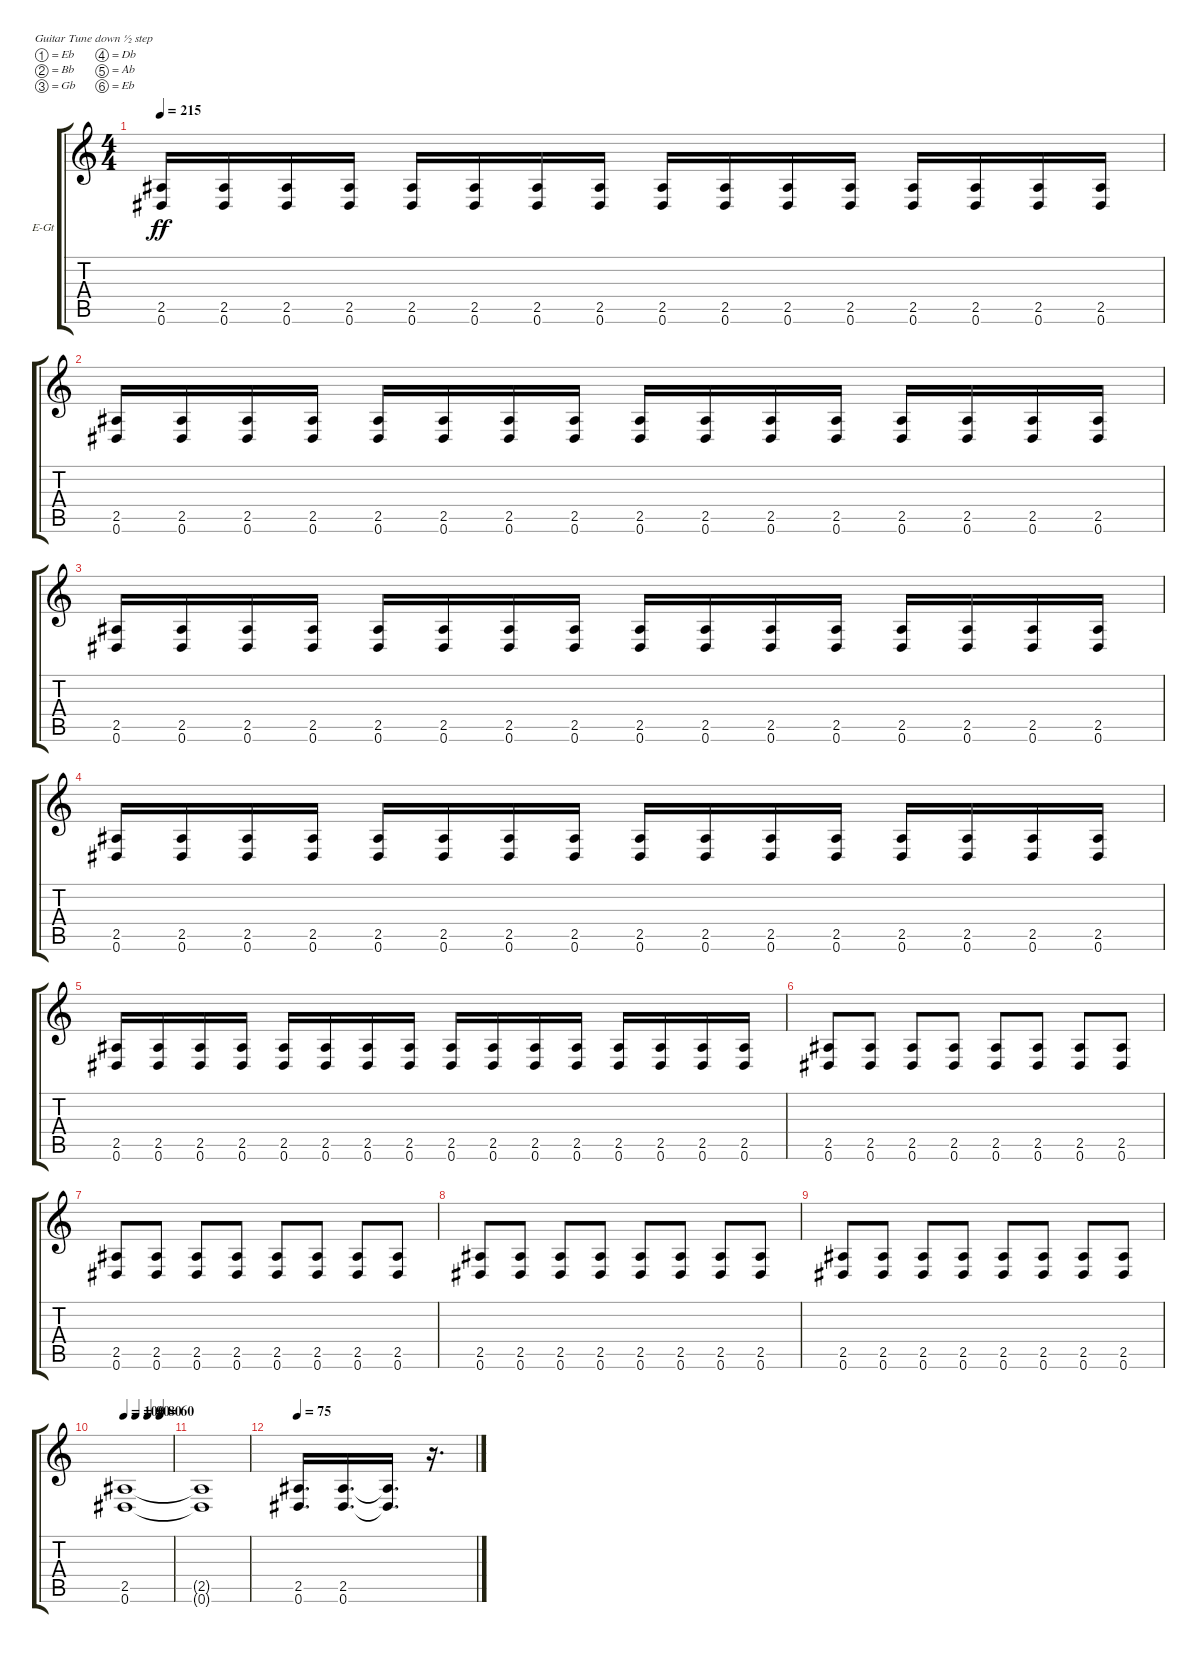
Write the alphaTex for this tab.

\bracketExtendMode groupsimilarinstruments
\firstSystemTrackNameOrientation horizontal
\otherSystemsTrackNameOrientation horizontal
\track ("left" "E-Gt") {instrument distortionguitar}
\staff {score tabs}
\tuning (Eb4 Bb3 Gb3 Db3 Ab2 Eb2)
\ts (4 4)
\tempo 215
\clef g2
\ks c
(0.6 2.5).16{dy ff} (0.6 2.5).16 (0.6 2.5).16 (0.6 2.5).16 (0.6 2.5).16 (0.6 2.5).16 (0.6 2.5).16 (0.6 2.5).16 (0.6 2.5).16 (0.6 2.5).16 (0.6 2.5).16 (0.6 2.5).16 (0.6 2.5).16 (0.6 2.5).16 (0.6 2.5).16 (0.6 2.5).16 |
(0.6 2.5).16 (0.6 2.5).16 (0.6 2.5).16 (0.6 2.5).16 (0.6 2.5).16 (0.6 2.5).16 (0.6 2.5).16 (0.6 2.5).16 (0.6 2.5).16 (0.6 2.5).16 (0.6 2.5).16 (0.6 2.5).16 (0.6 2.5).16 (0.6 2.5).16 (0.6 2.5).16 (0.6 2.5).16 |
(0.6 2.5).16 (0.6 2.5).16 (0.6 2.5).16 (0.6 2.5).16 (0.6 2.5).16 (0.6 2.5).16 (0.6 2.5).16 (0.6 2.5).16 (0.6 2.5).16 (0.6 2.5).16 (0.6 2.5).16 (0.6 2.5).16 (0.6 2.5).16 (0.6 2.5).16 (0.6 2.5).16 (0.6 2.5).16 |
(0.6 2.5).16 (0.6 2.5).16 (0.6 2.5).16 (0.6 2.5).16 (0.6 2.5).16 (0.6 2.5).16 (0.6 2.5).16 (0.6 2.5).16 (0.6 2.5).16 (0.6 2.5).16 (0.6 2.5).16 (0.6 2.5).16 (0.6 2.5).16 (0.6 2.5).16 (0.6 2.5).16 (0.6 2.5).16 |
(0.6 2.5).16 (0.6 2.5).16 (0.6 2.5).16 (0.6 2.5).16 (0.6 2.5).16 (0.6 2.5).16 (0.6 2.5).16 (0.6 2.5).16 (0.6 2.5).16 (0.6 2.5).16 (0.6 2.5).16 (0.6 2.5).16 (0.6 2.5).16 (0.6 2.5).16 (0.6 2.5).16 (0.6 2.5).16 |
(0.6 2.5).8 (0.6 2.5).8 (0.6 2.5).8 (0.6 2.5).8 (0.6 2.5).8 (0.6 2.5).8 (0.6 2.5).8 (0.6 2.5).8 |
(0.6 2.5).8 (0.6 2.5).8 (0.6 2.5).8 (0.6 2.5).8 (0.6 2.5).8 (0.6 2.5).8 (0.6 2.5).8 (0.6 2.5).8 |
(0.6 2.5).8 (0.6 2.5).8 (0.6 2.5).8 (0.6 2.5).8 (0.6 2.5).8 (0.6 2.5).8 (0.6 2.5).8 (0.6 2.5).8 |
(0.6 2.5).8 (0.6 2.5).8 (0.6 2.5).8 (0.6 2.5).8 (0.6 2.5).8 (0.6 2.5).8 (0.6 2.5).8 (0.6 2.5).8 |
\tempo 100
\tempo (90 0.25)
\tempo (80 0.49375)
\tempo (60 0.75)
(0.6 2.5).1 |
(2.5{t} 0.6{t}).1 |
\tempo 75
(0.6 2.5).16{d} (2.5 0.6).16{d} (0.6{t} 2.5{t}).16{d} r.16{d}
